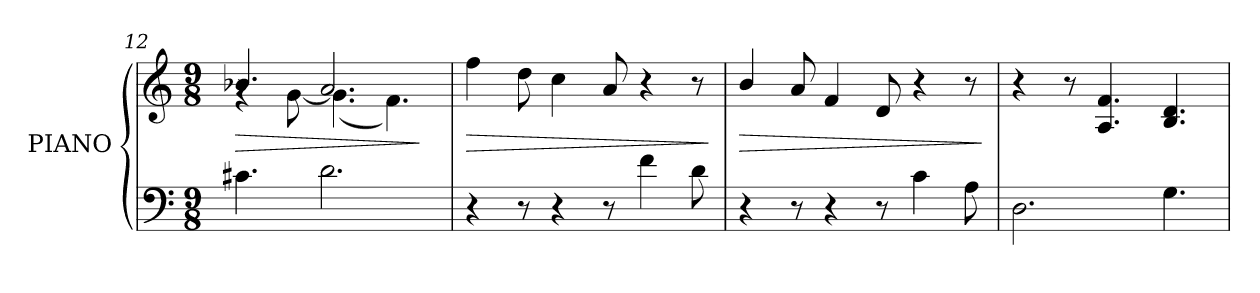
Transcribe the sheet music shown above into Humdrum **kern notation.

**kern	**kern	**dynam
*part1	*part1	*part1
*staff2	*staff1	*staff1/2
*I"PIANO	*	*
*I'Pno.	*	*
*clefF4	*clefG2	*
*k[]	*k[]	*
*M9/8	*M9/8	*
=12	=12	=12
!	!	!LO:HP:b
*	*^	*
4.c#X\	4.b-X/	4rg	>
.	.	[8g>\	.
2.d\	2.a/	(<4.g\]	.
.	.	4.f\)	.
*	*v	*v	*
.	.	]
=13	=13	=13
!	!	!LO:HP:b
4r	(>4ff\	>
8r	8dd\	.
4r	4cc\	.
8r	8a/	.
4f\	4r	.
8d\)	8r	.
.	.	]
=14	=14	=14
!	!	!LO:HP:b
4r	(>4b/	>
8r	8a/	.
4r	4f/	.
8r	8d/	.
4c\	4r	.
8A\)	8r	.
.	.	]
=15	=15	=15
2.D\	4r	.
.	8r	.
.	4.A/ 4.f/	.
4.G\	4.B/ 4.d/	.
=	=	=
*-	*-	*-
